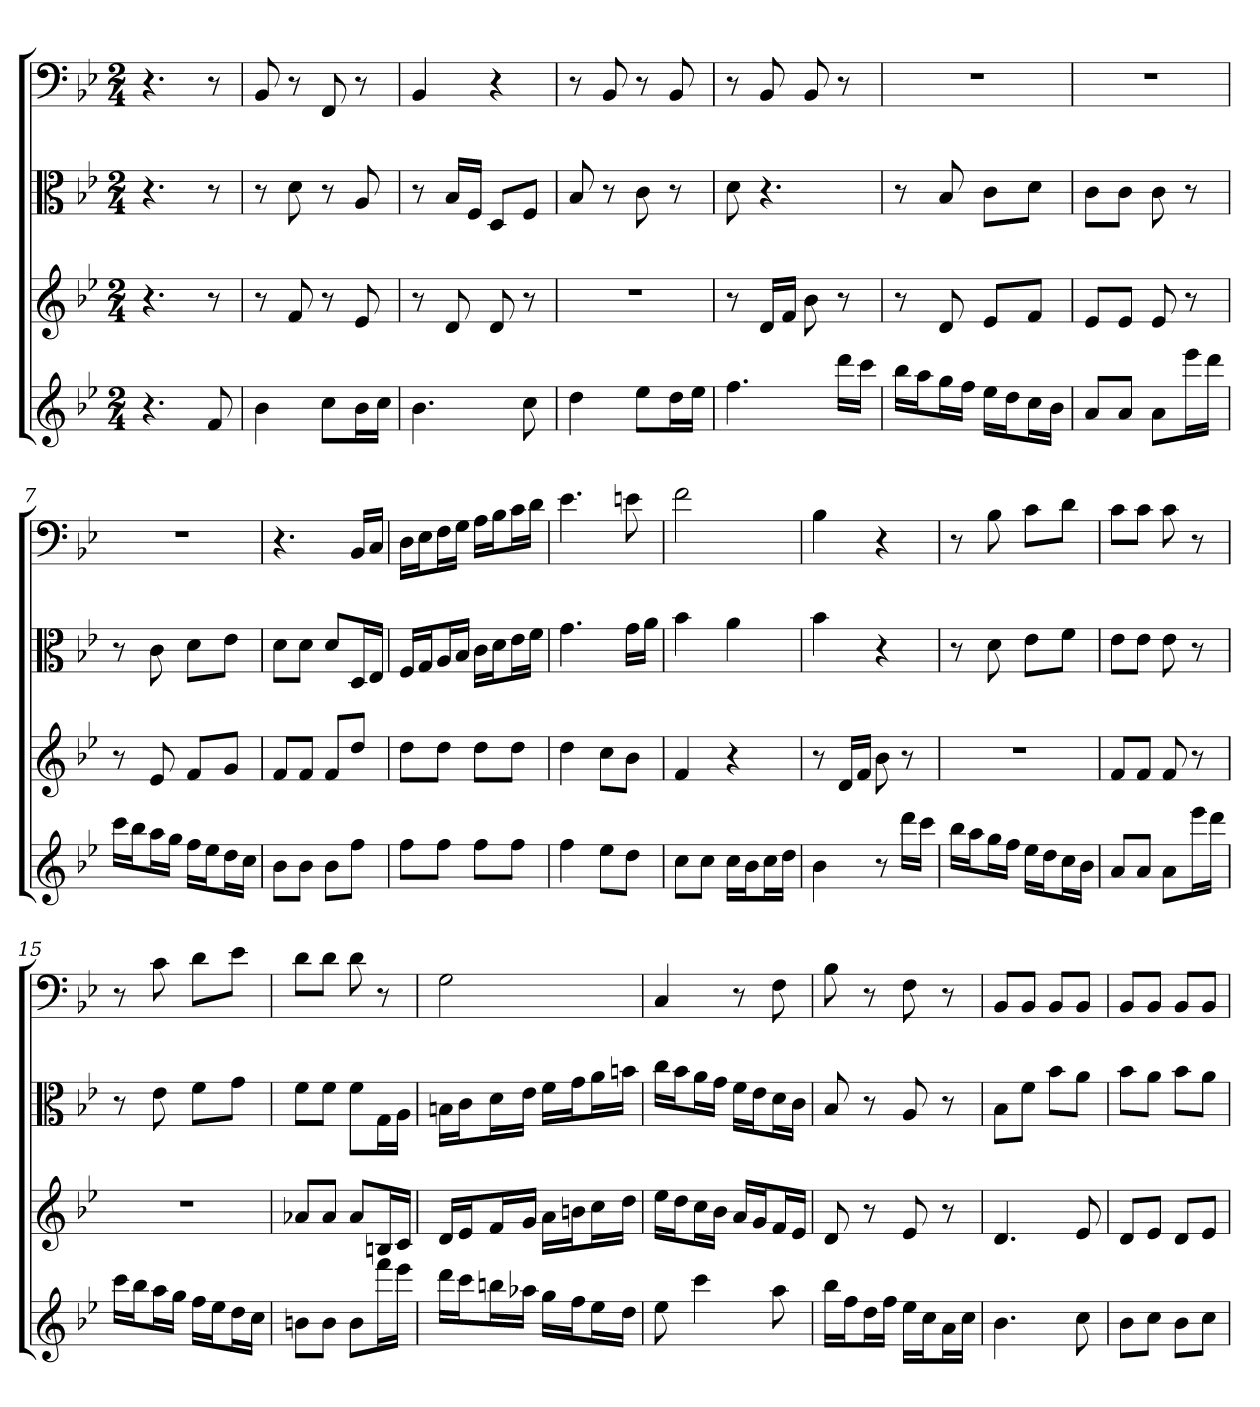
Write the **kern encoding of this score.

**kern	**kern	**kern	**kern
*part4	*part3	*part2	*part1
*staff4	*staff3	*staff2	*staff1
*	*	*clefC3	*clefF4
*k[b-e-]	*k[b-e-]	*k[b-e-]	*k[b-e-]
*B-:	*B-:	*B-:	*B-:
*M2/4	*M2/4	*M2/4	*M2/4
=	=	=	=
4.r	4.r	4.r	4.r
8f	8r	8r	8r
=1	=1	=1	=1
4b-	8r	8r	8BB-
.	8f	8d	8r
8ccL	8r	8r	8FF
16b-L	8e-	8A	8r
16ccJJ	.	.	.
=2	=2	=2	=2
4.b-	8r	8r	4BB-
.	8d	16B-/LL	.
.	.	16F/JJ	.
.	8d	8D/L	4r
8cc	8r	8F/J	.
=3	=3	=3	=3
4dd	2r	8B-	8r
.	.	8r	8BB-
8ee-L	.	8c	8r
16ddL	.	8r	8BB-
16ee-JJ	.	.	.
=4	=4	=4	=4
4.ff	8r	8d	8r
.	16dLL	4.r	8BB-
.	16fJJ	.	.
.	8b-	.	8BB-
16dddLL	8r	.	8r
16cccJJ	.	.	.
=5	=5	=5	=5
16bb-LL	8r	8r	2r
16aaJ	.	.	.
16ggL	8d	8B-	.
16ffJJ	.	.	.
16ee-LL	8e-L	8c\L	.
16ddJ	.	.	.
16ccL	8fJ	8d\J	.
16b-JJ	.	.	.
=6	=6	=6	=6
8aL	8e-L	8c\L	2r
8aJ	8e-J	8c\J	.
8aL	8e-	8c	.
16eee-L	8r	8r	.
16dddJJ	.	.	.
=7	=7	=7	=7
16cccLL	8r	8r	2r
16bb-J	.	.	.
16aaL	8e-	8c	.
16ggJJ	.	.	.
16ffLL	8fL	8d\L	.
16ee-J	.	.	.
16ddL	8gJ	8e-\J	.
16ccJJ	.	.	.
=8	=8	=8	=8
8b-L	8fL	8d\L	4.r
8b-J	8fJ	8d\J	.
8b-L	8fL	8d/L	.
8ffJ	8ddJ	16D/L	16BB-/LL
.	.	16E-/JJ	16C/JJ
=9	=9	=9	=9
8ffL	8ddL	16F/LL	16D\LL
.	.	16G/J	16E-\J
8ffJ	8ddJ	16A/L	16F\L
.	.	16B-/JJ	16G\JJ
8ffL	8ddL	16c\LL	16A\LL
.	.	16d\J	16B-\J
8ffJ	8ddJ	16e-\L	16c\L
.	.	16f\JJ	16d\JJ
=10	=10	=10	=10
4ff	4dd	4.g	4.e-
8ee-L	8ccL	.	.
8ddJ	8b-J	16g\LL	8en
.	.	16a\JJ	.
=11	=11	=11	=11
8ccL	4f	4b-	2f
8ccJ	.	.	.
16ccLL	4r	4a	.
16b-J	.	.	.
16ccL	.	.	.
16ddJJ	.	.	.
=12	=12	=12	=12
4b-	8r	4b-	4B-
.	16dLL	.	.
.	16fJJ	.	.
8r	8b-	4r	4r
16dddLL	8r	.	.
16cccJJ	.	.	.
=13	=13	=13	=13
16bb-LL	2r	8r	8r
16aaJ	.	.	.
16ggL	.	8d	8B-
16ffJJ	.	.	.
16ee-LL	.	8e-\L	8c\L
16ddJ	.	.	.
16ccL	.	8f\J	8d\J
16b-JJ	.	.	.
=14	=14	=14	=14
8aL	8fL	8e-\L	8c\L
8aJ	8fJ	8e-\J	8c\J
8aL	8f	8e-	8c
16eee-L	8r	8r	8r
16dddJJ	.	.	.
=15	=15	=15	=15
16cccLL	2r	8r	8r
16bb-J	.	.	.
16aaL	.	8e-	8c
16ggJJ	.	.	.
16ffLL	.	8f\L	8d\L
16ee-J	.	.	.
16ddL	.	8g\J	8e-\J
16ccJJ	.	.	.
=16	=16	=16	=16
8bnL	8a-XL	8f\L	8d\L
8bJ	8a-J	8f\J	8d\J
8bL	8a-L	8f\L	8d
16fffL	16BnL	16G\L	8r
16eee-JJ	16cJJ	16A\JJ	.
=17	=17	=17	=17
16dddLL	16dLL	16Bn\LL	2G
16cccJ	16e-J	16c\J	.
16bbnL	16fL	16d\L	.
16aa-XJJ	16gJJ	16e-\JJ	.
16ggLL	16aLL	16f\LL	.
16ffJ	16bnJ	16g\J	.
16ee-L	16ccL	16a\L	.
16ddJJ	16ddJJ	16bn\JJ	.
=18	=18	=18	=18
8ee-	16ee-LL	16cc\LL	4C
.	16ddJ	16b-\J	.
4ccc	16ccL	16a\L	.
.	16b-JJ	16g\JJ	.
.	16aLL	16f\LL	8r
.	16gJ	16e-\J	.
8aa	16fL	16d\L	8F
.	16e-JJ	16c\JJ	.
=19	=19	=19	=19
16bb-LL	8d	8B-	8B-
16ffJ	.	.	.
16ddL	8r	8r	8r
16ffJJ	.	.	.
16ee-LL	8e-	8A	8F
16ccJ	.	.	.
16aL	8r	8r	8r
16ccJJ	.	.	.
=20	=20	=20	=20
4.b-	4.d	8B-\L	8BB-/L
.	.	8f\J	8BB-/J
.	.	8b-\L	8BB-/L
8cc	8e-	8a\J	8BB-/J
=21	=21	=21	=21
8b-L	8dL	8b-\L	8BB-/L
8ccJ	8e-J	8a\J	8BB-/J
8b-L	8dL	8b-\L	8BB-/L
8ccJ	8e-J	8a\J	8BB-/J
=	=	=	=
*-	*-	*-	*-
